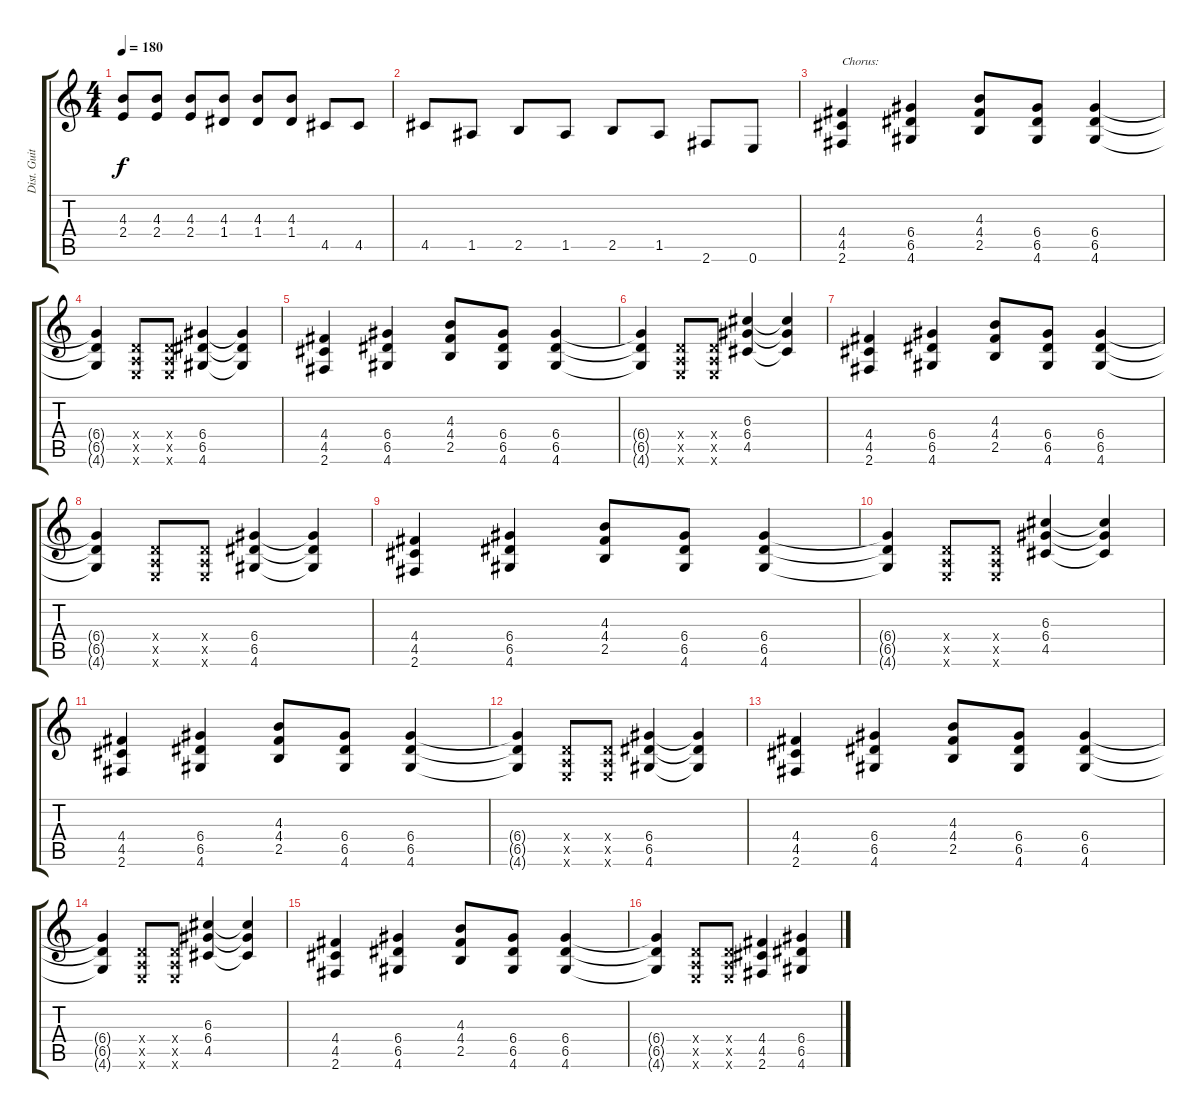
\track ("Dist. Guitar 2" "Dist. Guit") {instrument overdrivenguitar}
\staff {score tabs}
\tuning (E4 B3 G3 D3 A2 E2) {hide}
\ts (4 4)
\tempo 180
\clef g2
\ks c
(4.3 2.4).8{dy f} (4.3 2.4).8 (4.3 2.4).8 (4.3 1.4).8 (4.3 1.4).8 (4.3 1.4).8 4.5.8 4.5.8 |
4.5.8 1.5.8 2.5.8 1.5.8 2.5.8 1.5.8 2.6.8 0.6.8 |
(4.4 4.5 2.6).4{txt "Chorus:"} (6.4 6.5 4.6).4 (4.3 4.4 2.5).8 (6.4 6.5 4.6).8 (6.4 6.5 4.6).4 |
(6.4{t} 6.5{t} 4.6{t}).4 (0.4{x} 0.5{x} 0.6{x}).8 (0.4{x} 0.5{x} 0.6{x}).8 (6.4 6.5 4.6).4 (6.4{t} 6.5{t} 4.6{t}).4 |
(4.4 4.5 2.6).4 (6.4 6.5 4.6).4 (4.3 4.4 2.5).8 (6.4 6.5 4.6).8 (6.4 6.5 4.6).4 |
(6.4{t} 6.5{t} 4.6{t}).4 (0.4{x} 0.5{x} 0.6{x}).8 (0.4{x} 0.5{x} 0.6{x}).8 (6.3 6.4 4.5).4 (6.3{t} 6.4{t} 4.5{t}).4 |
(4.4 4.5 2.6).4 (6.4 6.5 4.6).4 (4.3 4.4 2.5).8 (6.4 6.5 4.6).8 (6.4 6.5 4.6).4 |
(6.4{t} 6.5{t} 4.6{t}).4 (0.4{x} 0.5{x} 0.6{x}).8 (0.4{x} 0.5{x} 0.6{x}).8 (6.4 6.5 4.6).4 (6.4{t} 6.5{t} 4.6{t}).4 |
(4.4 4.5 2.6).4 (6.4 6.5 4.6).4 (4.3 4.4 2.5).8 (6.4 6.5 4.6).8 (6.4 6.5 4.6).4 |
(6.4{t} 6.5{t} 4.6{t}).4 (0.4{x} 0.5{x} 0.6{x}).8 (0.4{x} 0.5{x} 0.6{x}).8 (6.3 6.4 4.5).4 (6.3{t} 6.4{t} 4.5{t}).4 |
(4.4 4.5 2.6).4 (6.4 6.5 4.6).4 (4.3 4.4 2.5).8 (6.4 6.5 4.6).8 (6.4 6.5 4.6).4 |
(6.4{t} 6.5{t} 4.6{t}).4 (0.4{x} 0.5{x} 0.6{x}).8 (0.4{x} 0.5{x} 0.6{x}).8 (6.4 6.5 4.6).4 (6.4{t} 6.5{t} 4.6{t}).4 |
(4.4 4.5 2.6).4 (6.4 6.5 4.6).4 (4.3 4.4 2.5).8 (6.4 6.5 4.6).8 (6.4 6.5 4.6).4 |
(6.4{t} 6.5{t} 4.6{t}).4 (0.4{x} 0.5{x} 0.6{x}).8 (0.4{x} 0.5{x} 0.6{x}).8 (6.3 6.4 4.5).4 (6.3{t} 6.4{t} 4.5{t}).4 |
(4.4 4.5 2.6).4 (6.4 6.5 4.6).4 (4.3 4.4 2.5).8 (6.4 6.5 4.6).8 (6.4 6.5 4.6).4 |
(6.4{t} 6.5{t} 4.6{t}).4 (0.4{x} 0.5{x} 0.6{x}).8 (0.4{x} 0.5{x} 0.6{x}).8 (4.4 4.5 2.6).4 (6.4 6.5 4.6).4
